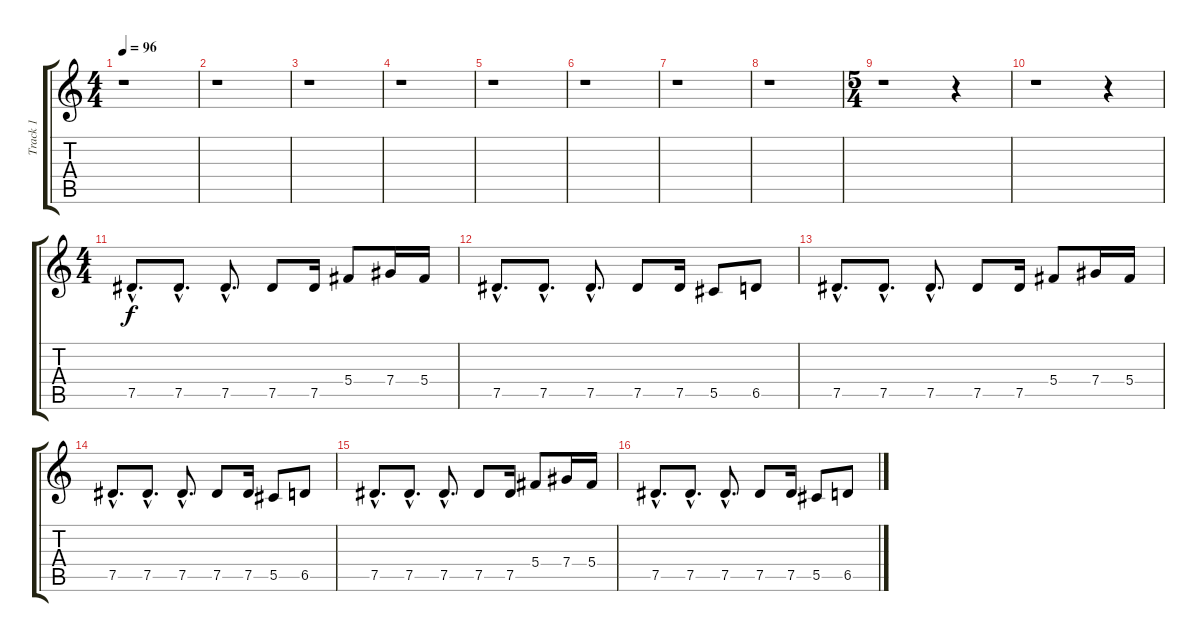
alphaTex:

\track ("Track 1" "Track 1") {instrument electricguitarclean}
\staff {score tabs}
\tuning (Eb4 Bb3 Gb3 Db3 Ab2 Db2) {hide}
\ts (4 4)
\tempo 96
\clef g2
\ks c
r.1{dy f} |
r.1 |
r.1 |
r.1 |
r.1 |
r.1 |
r.1 |
r.1 |
\ts (5 4)
r.1 r.4 |
r.1 r.4 |
\ts (4 4)
7.5{hac}.8{d volume 6} 7.5{hac}.8{d} 7.5{hac}.8{d} 7.5.8 7.5.16 5.4.8 7.4.16 5.4.16 |
7.5{hac}.8{d} 7.5{hac}.8{d} 7.5{hac}.8{d} 7.5.8 7.5.16 5.5.8 6.5.8 |
7.5{hac}.8{d volume 6} 7.5{hac}.8{d} 7.5{hac}.8{d} 7.5.8 7.5.16 5.4.8 7.4.16 5.4.16 |
7.5{hac}.8{d} 7.5{hac}.8{d} 7.5{hac}.8{d} 7.5.8 7.5.16 5.5.8 6.5.8 |
7.5{hac}.8{d volume 6} 7.5{hac}.8{d} 7.5{hac}.8{d} 7.5.8 7.5.16 5.4.8 7.4.16 5.4.16 |
7.5{hac}.8{d} 7.5{hac}.8{d} 7.5{hac}.8{d} 7.5.8 7.5.16 5.5.8 6.5.8
